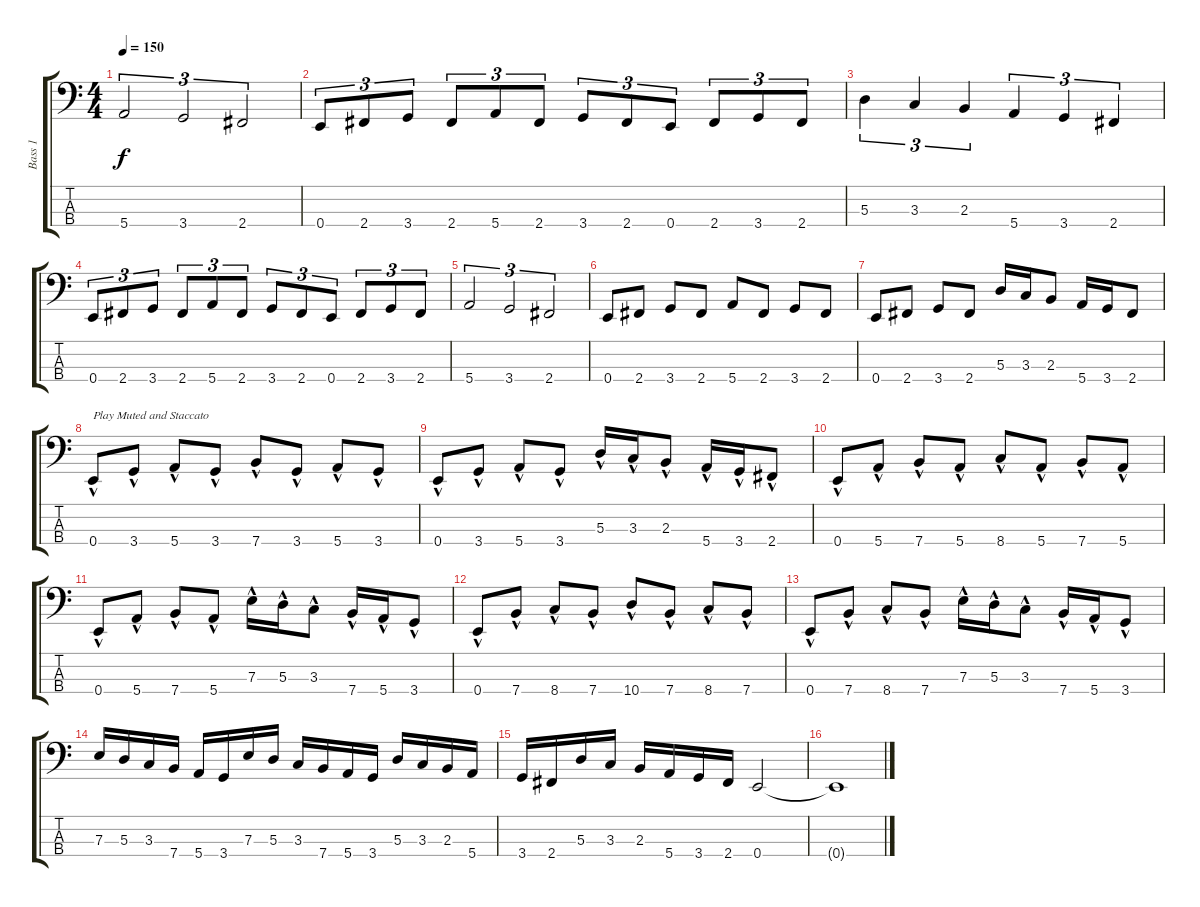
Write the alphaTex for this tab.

\track ("Bass 1" "Bass 1") {instrument electricbasspick}
\staff {score tabs}
\tuning (G2 D2 A1 E1) {hide}
\ts (4 4)
\tempo 150
\clef f4
\ks c
5.4.2{tu (3 2) dy f} 3.4.2{tu (3 2)} 2.4.2{tu (3 2)} |
0.4.8{tu (3 2)} 2.4.8{tu (3 2)} 3.4.8{tu (3 2)} 2.4.8{tu (3 2)} 5.4.8{tu (3 2)} 2.4.8{tu (3 2)} 3.4.8{tu (3 2)} 2.4.8{tu (3 2)} 0.4.8{tu (3 2)} 2.4.8{tu (3 2)} 3.4.8{tu (3 2)} 2.4.8{tu (3 2)} |
5.3.4{tu (3 2)} 3.3.4{tu (3 2)} 2.3.4{tu (3 2)} 5.4.4{tu (3 2)} 3.4.4{tu (3 2)} 2.4.4{tu (3 2)} |
0.4.8{tu (3 2)} 2.4.8{tu (3 2)} 3.4.8{tu (3 2)} 2.4.8{tu (3 2)} 5.4.8{tu (3 2)} 2.4.8{tu (3 2)} 3.4.8{tu (3 2)} 2.4.8{tu (3 2)} 0.4.8{tu (3 2)} 2.4.8{tu (3 2)} 3.4.8{tu (3 2)} 2.4.8{tu (3 2)} |
5.4.2{tu (3 2)} 3.4.2{tu (3 2)} 2.4.2{tu (3 2)} |
0.4.8 2.4.8 3.4.8 2.4.8 5.4.8 2.4.8 3.4.8 2.4.8 |
0.4.8 2.4.8 3.4.8 2.4.8 5.3.16 3.3.16 2.3.8 5.4.16 3.4.16 2.4.8 |
0.4{hac}.8{txt "Play Muted and Staccato"} 3.4{hac}.8 5.4{hac}.8 3.4{hac}.8 7.4{hac}.8 3.4{hac}.8 5.4{hac}.8 3.4{hac}.8 |
0.4{hac}.8 3.4{hac}.8 5.4{hac}.8 3.4{hac}.8 5.3{hac}.16 3.3{hac}.16 2.3{hac}.8 5.4{hac}.16 3.4{hac}.16 2.4{hac}.8 |
0.4{hac}.8 5.4{hac}.8 7.4{hac}.8 5.4{hac}.8 8.4{hac}.8 5.4{hac}.8 7.4{hac}.8 5.4{hac}.8 |
0.4{hac}.8 5.4{hac}.8 7.4{hac}.8 5.4{hac}.8 7.3{hac}.16 5.3{hac}.16 3.3{hac}.8 7.4{hac}.16 5.4{hac}.16 3.4{hac}.8 |
0.4{hac}.8 7.4{hac}.8 8.4{hac}.8 7.4{hac}.8 10.4{hac}.8 7.4{hac}.8 8.4{hac}.8 7.4{hac}.8 |
0.4{hac}.8 7.4{hac}.8 8.4{hac}.8 7.4{hac}.8 7.3{hac}.16 5.3{hac}.16 3.3{hac}.8 7.4{hac}.16 5.4{hac}.16 3.4{hac}.8 |
7.3.16 5.3.16 3.3.16 7.4.16 5.4.16 3.4.16 7.3.16 5.3.16 3.3.16 7.4.16 5.4.16 3.4.16 5.3.16 3.3.16 2.3.16 5.4.16 |
3.4.16 2.4.16 5.3.16 3.3.16 2.3.16 5.4.16 3.4.16 2.4.16 0.4.2 |
0.4{t}.1
